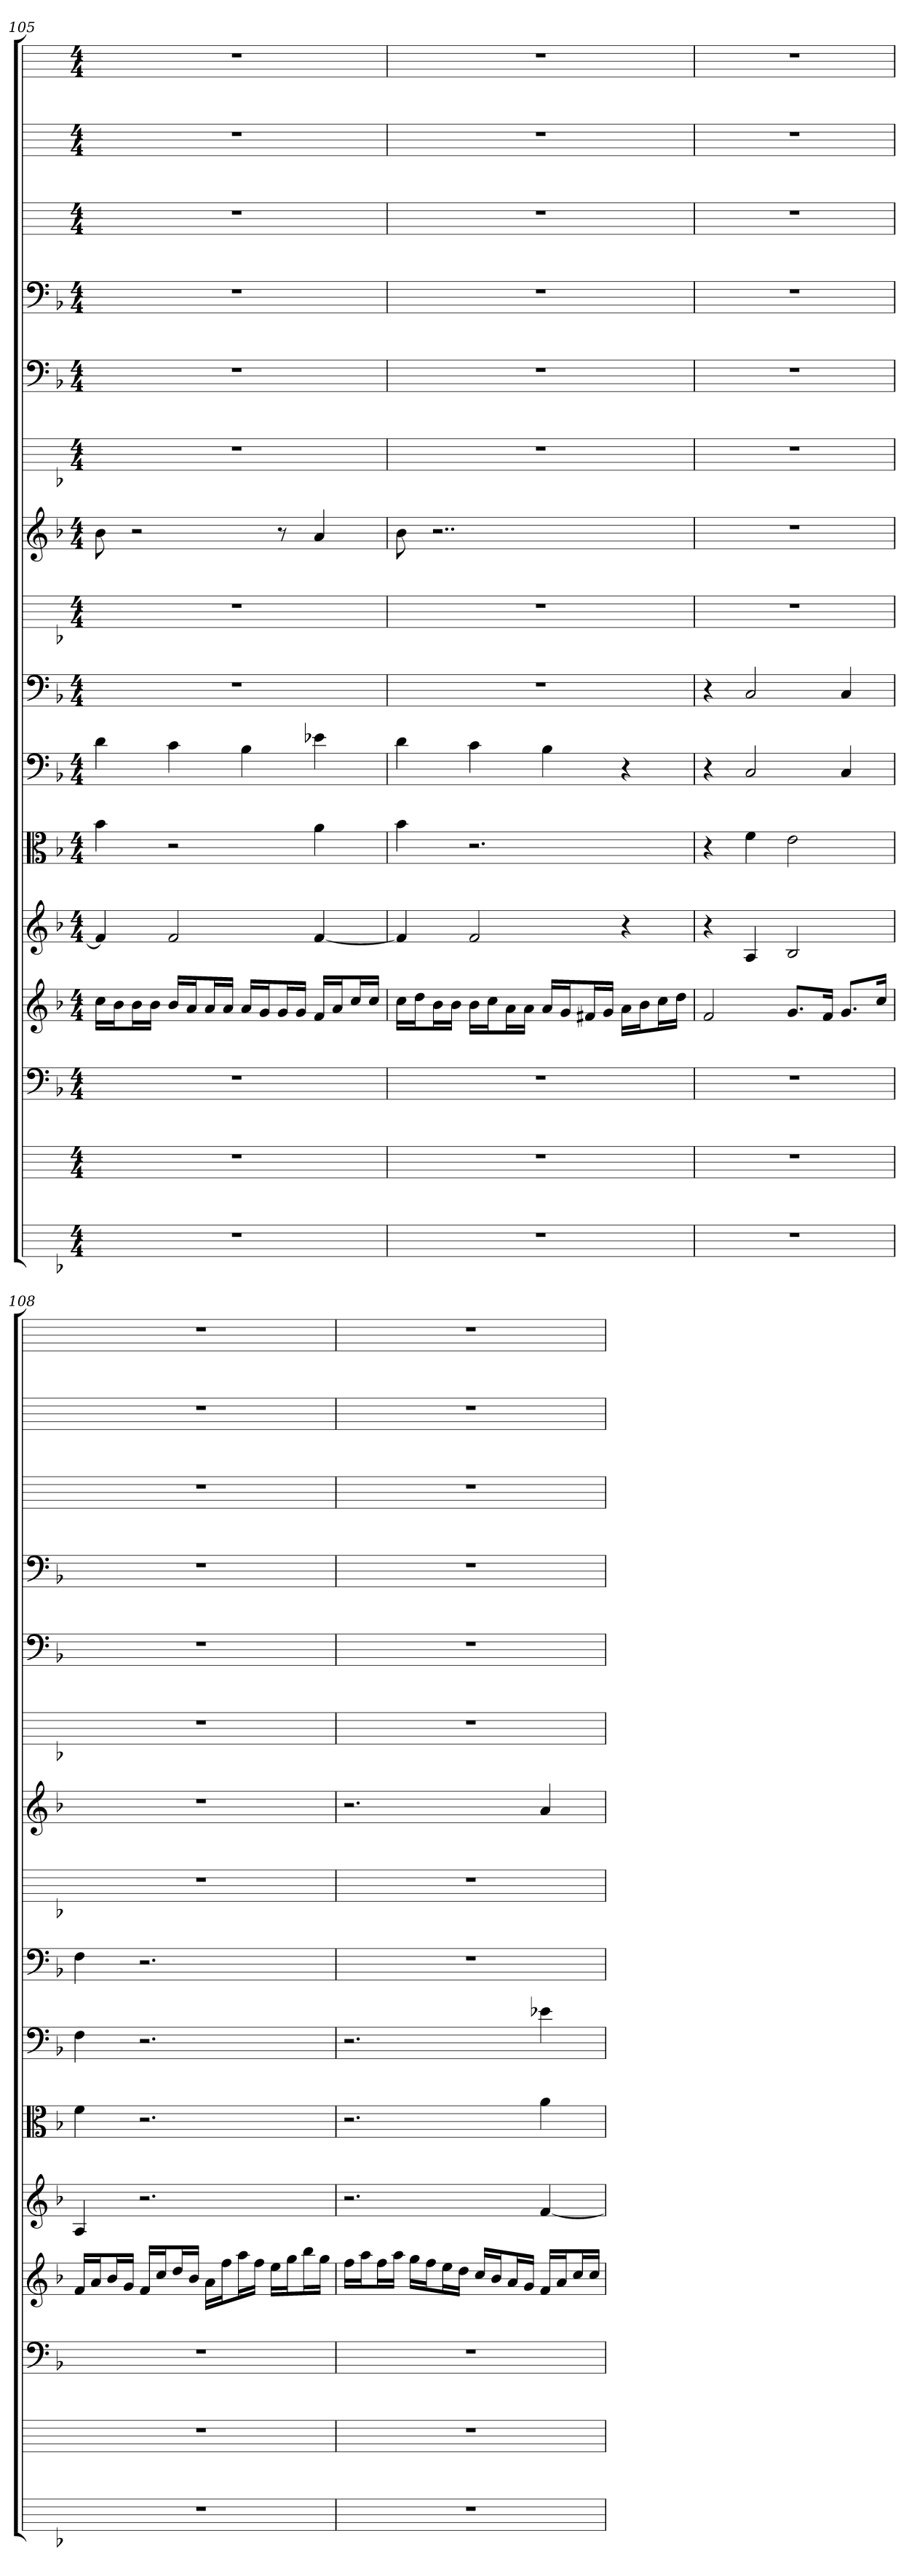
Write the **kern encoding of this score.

**kern	**kern	**kern	**kern	**kern	**kern	**kern	**kern	**kern	**kern	**kern	**kern	**kern	**kern	**kern	**kern
*part16	*part15	*part14	*part13	*part12	*part11	*part10	*part9	*part8	*part7	*part6	*part5	*part4	*part3	*part2	*part1
*staff16	*staff15	*staff14	*staff13	*staff12	*staff11	*staff10	*staff9	*staff8	*staff7	*staff6	*staff5	*staff4	*staff3	*staff2	*staff1
*	*	*clefF4	*	*	*clefC3	*clefF4	*clefF4	*	*	*	*clefF4	*clefF4	*	*	*
*k[b-]	*k[]	*k[b-]	*k[b-]	*k[b-]	*k[b-]	*k[b-]	*k[b-]	*k[b-]	*k[b-]	*k[b-]	*k[b-]	*k[b-]	*k[]	*k[]	*k[]
*M4/4	*M4/4	*M4/4	*M4/4	*M4/4	*M4/4	*M4/4	*M4/4	*M4/4	*M4/4	*M4/4	*M4/4	*M4/4	*M4/4	*M4/4	*M4/4
=105	=105	=105	=105	=105	=105	=105	=105	=105	=105	=105	=105	=105	=105	=105	=105
1r	1r	1r	16ccLL	4f]	4b-	4d	1r	1r	8b-	1r	1r	1r	1r	1r	1r
.	.	.	16b-J	.	.	.	.	.	.	.	.	.	.	.	.
.	.	.	16b-L	.	.	.	.	.	2r	.	.	.	.	.	.
.	.	.	16b-JJ	.	.	.	.	.	.	.	.	.	.	.	.
.	.	.	16b-LL	2f	2r	4c	.	.	.	.	.	.	.	.	.
.	.	.	16aJ	.	.	.	.	.	.	.	.	.	.	.	.
.	.	.	16aL	.	.	.	.	.	.	.	.	.	.	.	.
.	.	.	16aJJ	.	.	.	.	.	.	.	.	.	.	.	.
.	.	.	16aLL	.	.	4B-	.	.	.	.	.	.	.	.	.
.	.	.	16gJ	.	.	.	.	.	.	.	.	.	.	.	.
.	.	.	16gL	.	.	.	.	.	8r	.	.	.	.	.	.
.	.	.	16gJJ	.	.	.	.	.	.	.	.	.	.	.	.
.	.	.	16fLL	[4f	4a	4e-X	.	.	4a	.	.	.	.	.	.
.	.	.	16aJ	.	.	.	.	.	.	.	.	.	.	.	.
.	.	.	16ccL	.	.	.	.	.	.	.	.	.	.	.	.
.	.	.	16ccJJ	.	.	.	.	.	.	.	.	.	.	.	.
=106	=106	=106	=106	=106	=106	=106	=106	=106	=106	=106	=106	=106	=106	=106	=106
1r	1r	1r	16ccLL	4f]	4b-	4d	1r	1r	8b-	1r	1r	1r	1r	1r	1r
.	.	.	16ddJ	.	.	.	.	.	.	.	.	.	.	.	.
.	.	.	16b-L	.	.	.	.	.	2..r	.	.	.	.	.	.
.	.	.	16b-JJ	.	.	.	.	.	.	.	.	.	.	.	.
.	.	.	16b-LL	2f	2.r	4c	.	.	.	.	.	.	.	.	.
.	.	.	16ccJ	.	.	.	.	.	.	.	.	.	.	.	.
.	.	.	16aL	.	.	.	.	.	.	.	.	.	.	.	.
.	.	.	16aJJ	.	.	.	.	.	.	.	.	.	.	.	.
.	.	.	16aLL	.	.	4B-	.	.	.	.	.	.	.	.	.
.	.	.	16gJ	.	.	.	.	.	.	.	.	.	.	.	.
.	.	.	16f#XL	.	.	.	.	.	.	.	.	.	.	.	.
.	.	.	16gJJ	.	.	.	.	.	.	.	.	.	.	.	.
.	.	.	16aLL	4r	.	4r	.	.	.	.	.	.	.	.	.
.	.	.	16b-J	.	.	.	.	.	.	.	.	.	.	.	.
.	.	.	16ccL	.	.	.	.	.	.	.	.	.	.	.	.
.	.	.	16ddJJ	.	.	.	.	.	.	.	.	.	.	.	.
=107	=107	=107	=107	=107	=107	=107	=107	=107	=107	=107	=107	=107	=107	=107	=107
1r	1r	1r	2f	4r	4r	4r	4r	1r	1r	1r	1r	1r	1r	1r	1r
.	.	.	.	4A	4f	2C	2C	.	.	.	.	.	.	.	.
.	.	.	8.gL	2B-	2e	.	.	.	.	.	.	.	.	.	.
.	.	.	16fJk	.	.	.	.	.	.	.	.	.	.	.	.
.	.	.	8.gL	.	.	4C	4C	.	.	.	.	.	.	.	.
.	.	.	16ccJk	.	.	.	.	.	.	.	.	.	.	.	.
=108	=108	=108	=108	=108	=108	=108	=108	=108	=108	=108	=108	=108	=108	=108	=108
1r	1r	1r	16fLL	4A	4f	4F	4F	1r	1r	1r	1r	1r	1r	1r	1r
.	.	.	16aJ	.	.	.	.	.	.	.	.	.	.	.	.
.	.	.	16b-L	.	.	.	.	.	.	.	.	.	.	.	.
.	.	.	16gJJ	.	.	.	.	.	.	.	.	.	.	.	.
.	.	.	16fLL	2.r	2.r	2.r	2.r	.	.	.	.	.	.	.	.
.	.	.	16ccJ	.	.	.	.	.	.	.	.	.	.	.	.
.	.	.	16ddL	.	.	.	.	.	.	.	.	.	.	.	.
.	.	.	16b-JJ	.	.	.	.	.	.	.	.	.	.	.	.
.	.	.	16aLL	.	.	.	.	.	.	.	.	.	.	.	.
.	.	.	16ffJ	.	.	.	.	.	.	.	.	.	.	.	.
.	.	.	16aaL	.	.	.	.	.	.	.	.	.	.	.	.
.	.	.	16ffJJ	.	.	.	.	.	.	.	.	.	.	.	.
.	.	.	16eeLL	.	.	.	.	.	.	.	.	.	.	.	.
.	.	.	16ggJ	.	.	.	.	.	.	.	.	.	.	.	.
.	.	.	16bb-L	.	.	.	.	.	.	.	.	.	.	.	.
.	.	.	16ggJJ	.	.	.	.	.	.	.	.	.	.	.	.
=109	=109	=109	=109	=109	=109	=109	=109	=109	=109	=109	=109	=109	=109	=109	=109
1r	1r	1r	16ffLL	2.r	2.r	2.r	1r	1r	2.r	1r	1r	1r	1r	1r	1r
.	.	.	16aaJ	.	.	.	.	.	.	.	.	.	.	.	.
.	.	.	16ffL	.	.	.	.	.	.	.	.	.	.	.	.
.	.	.	16aaJJ	.	.	.	.	.	.	.	.	.	.	.	.
.	.	.	16ggLL	.	.	.	.	.	.	.	.	.	.	.	.
.	.	.	16ffJ	.	.	.	.	.	.	.	.	.	.	.	.
.	.	.	16eeL	.	.	.	.	.	.	.	.	.	.	.	.
.	.	.	16ddJJ	.	.	.	.	.	.	.	.	.	.	.	.
.	.	.	16ccLL	.	.	.	.	.	.	.	.	.	.	.	.
.	.	.	16b-J	.	.	.	.	.	.	.	.	.	.	.	.
.	.	.	16aL	.	.	.	.	.	.	.	.	.	.	.	.
.	.	.	16gJJ	.	.	.	.	.	.	.	.	.	.	.	.
.	.	.	16fLL	[4f	4a	4e-X	.	.	4a	.	.	.	.	.	.
.	.	.	16aJ	.	.	.	.	.	.	.	.	.	.	.	.
.	.	.	16ccL	.	.	.	.	.	.	.	.	.	.	.	.
.	.	.	16ccJJ	.	.	.	.	.	.	.	.	.	.	.	.
=	=	=	=	=	=	=	=	=	=	=	=	=	=	=	=
*-	*-	*-	*-	*-	*-	*-	*-	*-	*-	*-	*-	*-	*-	*-	*-
